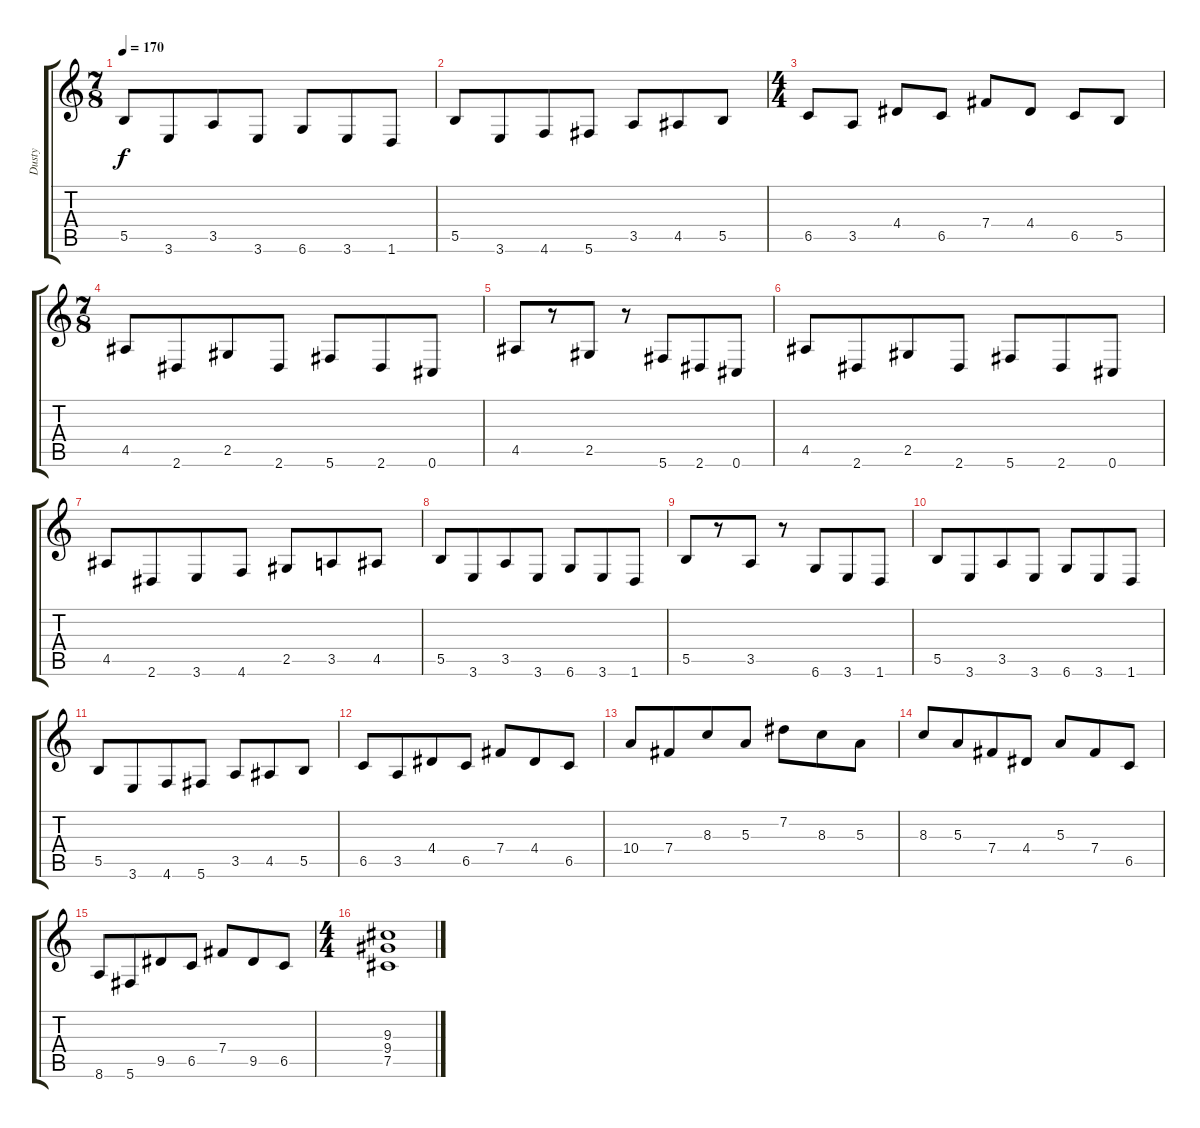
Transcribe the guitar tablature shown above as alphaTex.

\track ("Dusty" "Dusty") {instrument overdrivenguitar}
\staff {score tabs}
\tuning (Db4 Ab3 E3 B2 Gb2 Db2) {hide}
\ts (7 8)
\tempo 170
\clef g2
\ks c
5.5.8{dy f} 3.6.8 3.5.8 3.6.8 6.6.8 3.6.8 1.6.8 |
5.5.8 3.6.8 4.6.8 5.6.8 3.5.8 4.5.8 5.5.8 |
\ts (4 4)
6.5.8 3.5.8 4.4.8 6.5.8 7.4.8 4.4.8 6.5.8 5.5.8 |
\ts (7 8)
4.5.8 2.6.8 2.5.8 2.6.8 5.6.8 2.6.8 0.6.8 |
4.5.8 r.8 2.5.8 r.8 5.6.8 2.6.8 0.6.8 |
4.5.8 2.6.8 2.5.8 2.6.8 5.6.8 2.6.8 0.6.8 |
4.5.8 2.6.8 3.6.8 4.6.8 2.5.8 3.5.8 4.5.8 |
5.5.8 3.6.8 3.5.8 3.6.8 6.6.8 3.6.8 1.6.8 |
5.5.8 r.8 3.5.8 r.8 6.6.8 3.6.8 1.6.8 |
5.5.8 3.6.8 3.5.8 3.6.8 6.6.8 3.6.8 1.6.8 |
5.5.8 3.6.8 4.6.8 5.6.8 3.5.8 4.5.8 5.5.8 |
6.5.8 3.5.8 4.4.8 6.5.8 7.4.8 4.4.8 6.5.8 |
10.4.8 7.4.8 8.3.8 5.3.8 7.2.8 8.3.8 5.3.8 |
8.3.8 5.3.8 7.4.8 4.4.8 5.3.8 7.4.8 6.5.8 |
8.6.8 5.6.8 9.5.8 6.5.8 7.4.8 9.5.8 6.5.8 |
\ts (4 4)
(9.3 9.4 7.5).1
